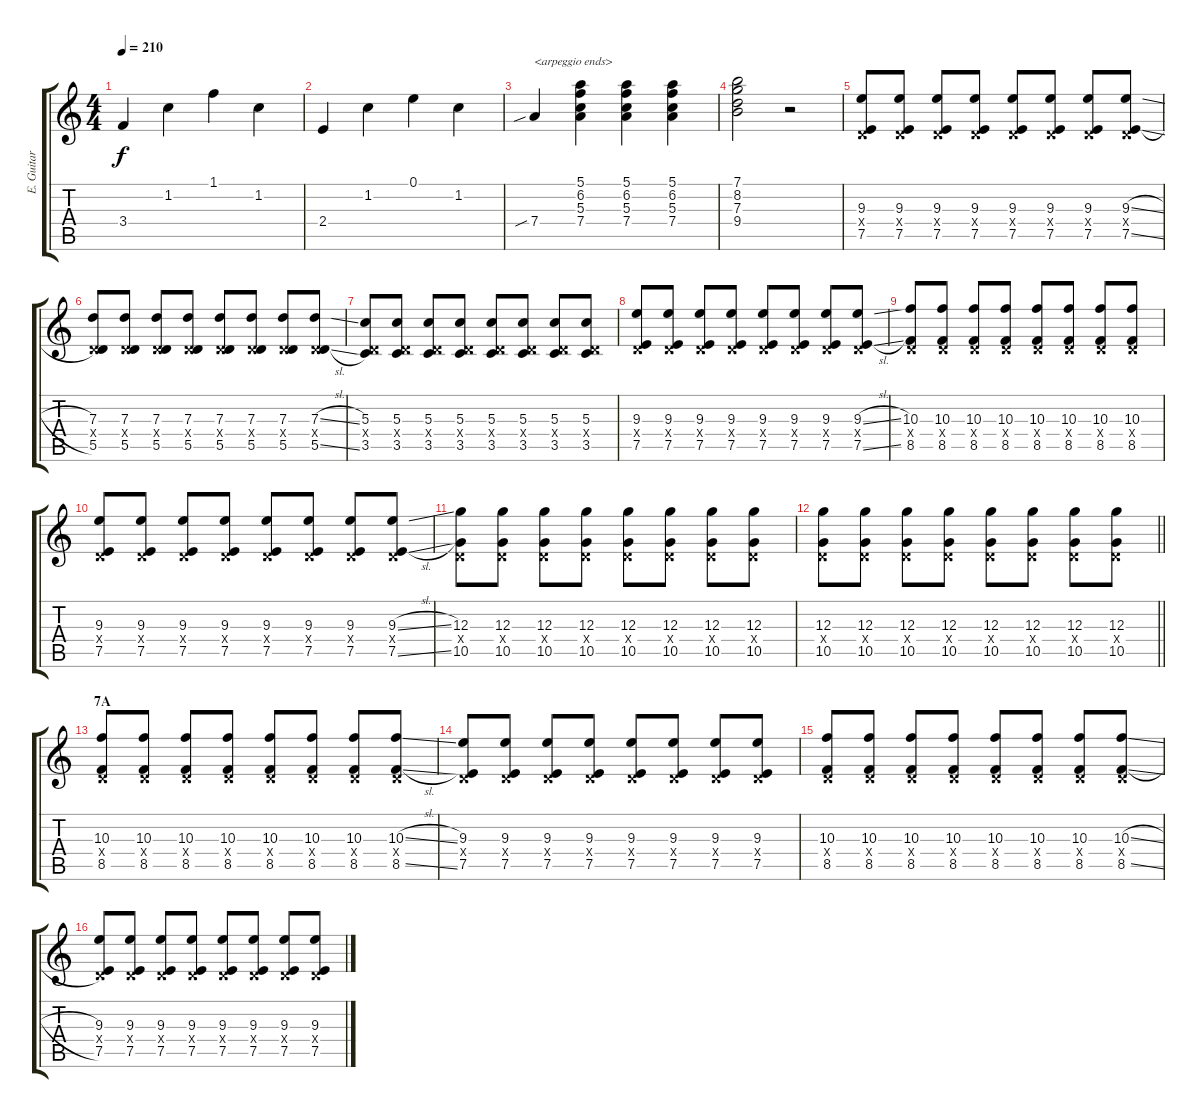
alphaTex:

\track ("E. Guitar III" "E. Guitar ") {instrument overdrivenguitar}
\staff {score tabs}
\tuning (E4 B3 G3 D3 A2 E2) {hide}
\ts (4 4)
\tempo 210
\clef g2
\ks c
3.4.4{dy f} 1.2.4 1.1.4 1.2.4 |
2.4.4 1.2.4 0.1.4 1.2.4 |
7.4{sib}.4{txt "<arpeggio ends>"} (5.1 6.2 5.3 7.4).4 (5.1 6.2 5.3 7.4).4 (5.1 6.2 5.3 7.4).4 |
(7.1 8.2 7.3 9.4).2 r.2 |
(9.3 0.4{x} 7.5).8 (9.3 0.4{x} 7.5).8 (9.3 0.4{x} 7.5).8 (9.3 0.4{x} 7.5).8 (9.3 0.4{x} 7.5).8 (9.3 0.4{x} 7.5).8 (9.3 0.4{x} 7.5).8 (9.3{sl} 0.4{x} 7.5{sl}).8 |
(7.3 0.4{x} 5.5).8 (7.3 0.4{x} 5.5).8 (7.3 0.4{x} 5.5).8 (7.3 0.4{x} 5.5).8 (7.3 0.4{x} 5.5).8 (7.3 0.4{x} 5.5).8 (7.3 0.4{x} 5.5).8 (7.3{sl} 0.4{x} 5.5{sl}).8 |
(5.3 0.4{x} 3.5).8 (5.3 0.4{x} 3.5).8 (5.3 0.4{x} 3.5).8 (5.3 0.4{x} 3.5).8 (5.3 0.4{x} 3.5).8 (5.3 0.4{x} 3.5).8 (5.3 0.4{x} 3.5).8 (5.3 0.4{x} 3.5).8 |
(9.3 0.4{x} 7.5).8 (9.3 0.4{x} 7.5).8 (9.3 0.4{x} 7.5).8 (9.3 0.4{x} 7.5).8 (9.3 0.4{x} 7.5).8 (9.3 0.4{x} 7.5).8 (9.3 0.4{x} 7.5).8 (9.3{sl} 0.4{x} 7.5{sl}).8 |
(10.3 0.4{x} 8.5).8 (10.3 0.4{x} 8.5).8 (10.3 0.4{x} 8.5).8 (10.3 0.4{x} 8.5).8 (10.3 0.4{x} 8.5).8 (10.3 0.4{x} 8.5).8 (10.3 0.4{x} 8.5).8 (10.3 0.4{x} 8.5).8 |
(9.3 0.4{x} 7.5).8 (9.3 0.4{x} 7.5).8 (9.3 0.4{x} 7.5).8 (9.3 0.4{x} 7.5).8 (9.3 0.4{x} 7.5).8 (9.3 0.4{x} 7.5).8 (9.3 0.4{x} 7.5).8 (9.3{sl} 0.4{x} 7.5{sl}).8 |
(12.3 0.4{x} 10.5).8 (12.3 0.4{x} 10.5).8 (12.3 0.4{x} 10.5).8 (12.3 0.4{x} 10.5).8 (12.3 0.4{x} 10.5).8 (12.3 0.4{x} 10.5).8 (12.3 0.4{x} 10.5).8 (12.3 0.4{x} 10.5).8 |
\barLineRight lightlight
(12.3 0.4{x} 10.5).8 (12.3 0.4{x} 10.5).8 (12.3 0.4{x} 10.5).8 (12.3 0.4{x} 10.5).8 (12.3 0.4{x} 10.5).8 (12.3 0.4{x} 10.5).8 (12.3 0.4{x} 10.5).8 (12.3 0.4{x} 10.5).8 |
\section ("" "7A")
(10.3 0.4{x} 8.5).8 (10.3 0.4{x} 8.5).8 (10.3 0.4{x} 8.5).8 (10.3 0.4{x} 8.5).8 (10.3 0.4{x} 8.5).8 (10.3 0.4{x} 8.5).8 (10.3 0.4{x} 8.5).8 (10.3{sl} 0.4{x} 8.5{sl}).8 |
(9.3 0.4{x} 7.5).8 (9.3 0.4{x} 7.5).8 (9.3 0.4{x} 7.5).8 (9.3 0.4{x} 7.5).8 (9.3 0.4{x} 7.5).8 (9.3 0.4{x} 7.5).8 (9.3 0.4{x} 7.5).8 (9.3 0.4{x} 7.5).8 |
(10.3 0.4{x} 8.5).8 (10.3 0.4{x} 8.5).8 (10.3 0.4{x} 8.5).8 (10.3 0.4{x} 8.5).8 (10.3 0.4{x} 8.5).8 (10.3 0.4{x} 8.5).8 (10.3 0.4{x} 8.5).8 (10.3{sl} 0.4{x} 8.5{sl}).8 |
(9.3 0.4{x} 7.5).8 (9.3 0.4{x} 7.5).8 (9.3 0.4{x} 7.5).8 (9.3 0.4{x} 7.5).8 (9.3 0.4{x} 7.5).8 (9.3 0.4{x} 7.5).8 (9.3 0.4{x} 7.5).8 (9.3 0.4{x} 7.5).8
